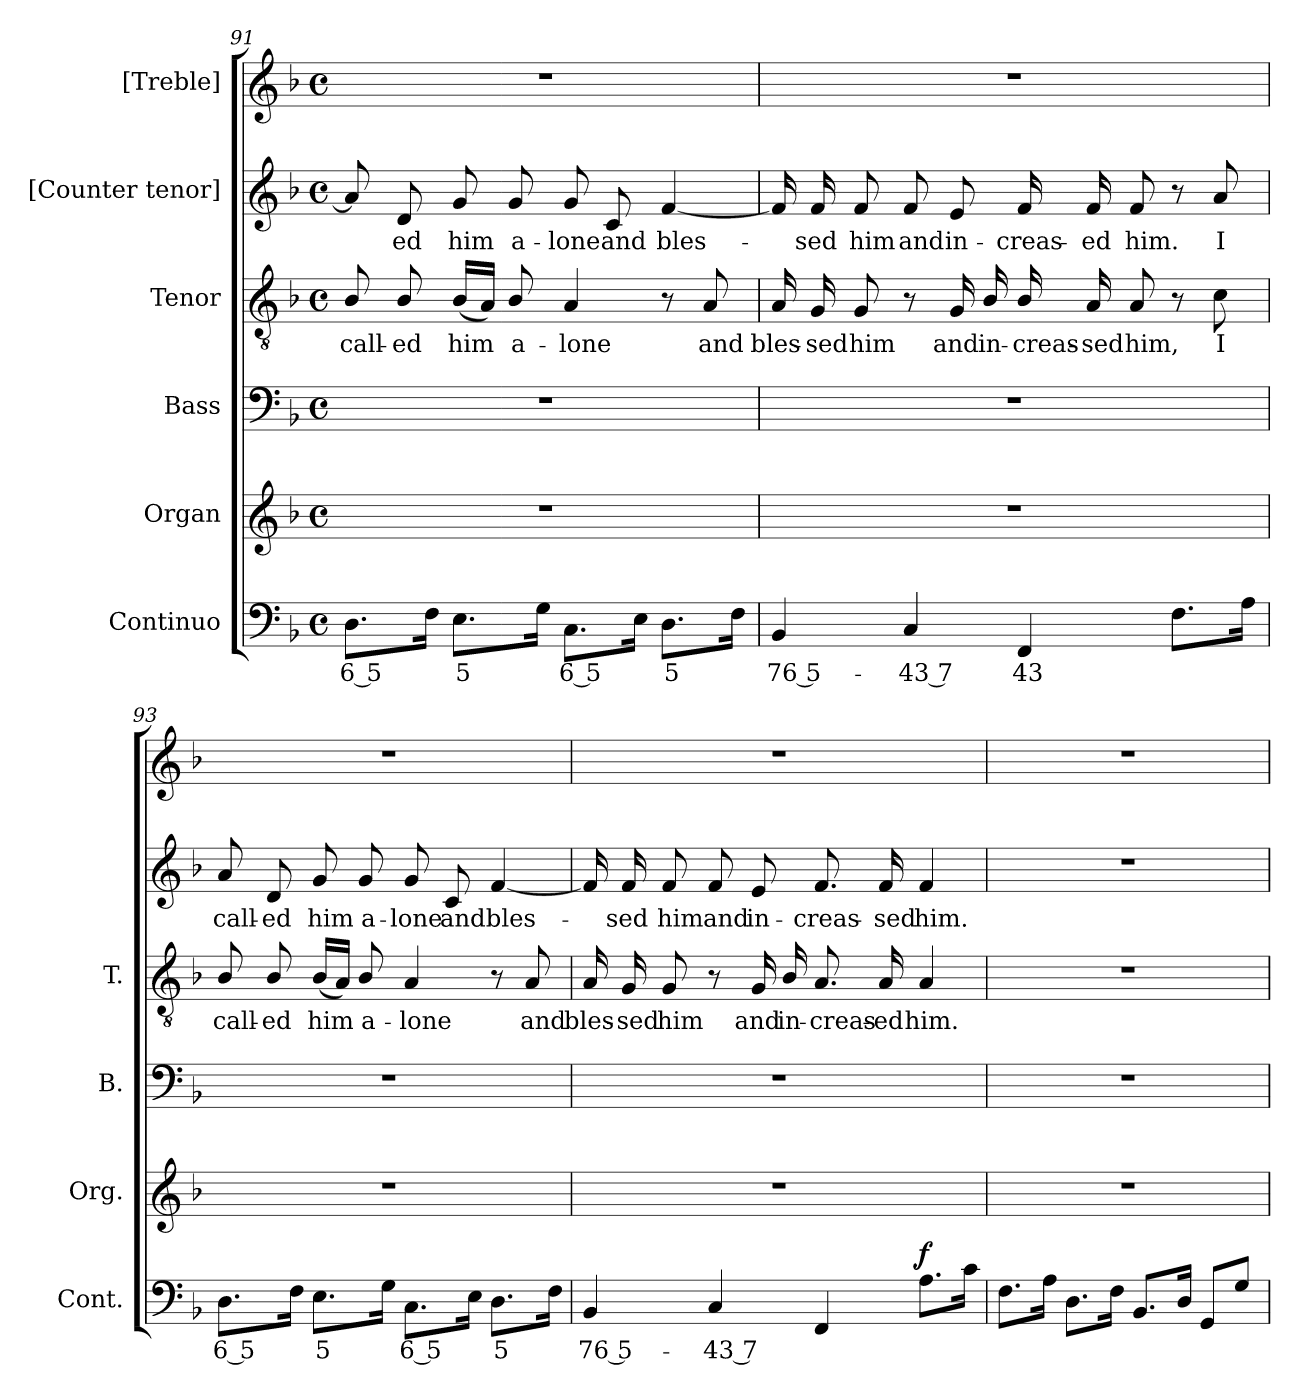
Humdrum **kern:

**kern	**text	**dynam	**kern	**kern	**kern	**text	**kern	**text	**kern
*part6	*part6	*part6	*part5	*part4	*part3	*part3	*part2	*part2	*part1
*staff6	*staff6	*staff6	*staff5	*staff4	*staff3	*staff3	*staff2	*staff2	*staff1
*I"Continuo	*	*	*I"Organ	*I"Bass	*I"Tenor	*	*I"[Counter tenor]	*	*I"[Treble]
*I'Cont.	*	*	*I'Org.	*I'B.	*I'T.	*	*	*	*
*clefF4	*	*	*clefG2	*clefF4	*clefGv2	*	*clefG2	*	*clefG2
*	*	*	*	*	*ITrd7c12	*	*	*	*
*k[b-]	*	*	*k[b-]	*k[b-]	*k[b-]	*	*k[b-]	*	*k[b-]
*F:	*	*	*F:	*F:	*F:	*	*F:	*	*F:
*M4/4	*	*	*M4/4	*M4/4	*M4/4	*	*M4/4	*	*M4/4
*met(c)	*	*	*met(c)	*met(c)	*met(c)	*	*met(c)	*	*met(c)
=91	=91	=91	=91	=91	=91	=91	=91	=91	=91
!	!LO:LY:b:color=#000000	!	!	!	!	!	!	!	!
!	!	!	!	!	!	!LO:LY:b:color=#000000	!	!	!
8.Di\L	6 5	.	1r	1r	8BB-i/	call-	8ai/]	.	1r
!	!	!	!	!	!	!LO:LY:b:color=#000000	!	!	!
!	!	!	!	!	!	!	!	!LO:LY:b:color=#000000	!
.	.	.	.	.	8BB-i/	-ed	8di/	-ed	.
16Fi\Jk	.	.	.	.	.	.	.	.	.
!	!LO:LY:b:color=#000000	!	!	!	!	!	!	!	!
!	!	!	!	!	!	!LO:LY:b:color=#000000	!	!	!
!	!	!	!	!	!	!	!	!LO:LY:b:color=#000000	!
8.Ei\L	5	.	.	.	(16BB-i/LL	him	8gi/	him	.
.	.	.	.	.	16AAi/JJ)	.	.	.	.
!	!	!	!	!	!	!LO:LY:b:color=#000000	!	!	!
!	!	!	!	!	!	!	!	!LO:LY:b:color=#000000	!
.	.	.	.	.	8BB-i/	a-	8gi/	a-	.
16Gi\Jk	.	.	.	.	.	.	.	.	.
!	!LO:LY:b:color=#000000	!	!	!	!	!	!	!	!
!	!	!	!	!	!	!LO:LY:b:color=#000000	!	!	!
!	!	!	!	!	!	!	!	!LO:LY:b:color=#000000	!
8.Ci\L	6 5	.	.	.	4AAi/	-lone	8gi/	-lone	.
!	!	!	!	!	!	!	!	!LO:LY:b:color=#000000	!
.	.	.	.	.	.	.	8ci/	and	.
16Ei\Jk	.	.	.	.	.	.	.	.	.
!	!LO:LY:b:color=#000000	!	!	!	!	!	!	!	!
!	!	!	!	!	!	!	!	!LO:LY:b:color=#000000	!
8.Di\L	5	.	.	.	8r	.	[4fi/	bles-	.
!	!	!	!	!	!	!LO:LY:b:color=#000000	!	!	!
.	.	.	.	.	8AAi/	and	.	.	.
16Fi\Jk	.	.	.	.	.	.	.	.	.
!!LO:LB:g=z
=92	=92	=92	=92	=92	=92	=92	=92	=92	=92
!	!LO:LY:b:color=#000000	!	!	!	!	!	!	!	!
!	!	!	!	!	!	!LO:LY:b:color=#000000	!	!	!
4BB-i/	76 5--	.	1r	1r	16AAi/	bles-	16fi/]	.	1r
!	!	!	!	!	!	!LO:LY:b:color=#000000	!	!	!
!	!	!	!	!	!	!	!	!LO:LY:b:color=#000000	!
.	.	.	.	.	16GGi/	-sed	16fi/	-sed	.
!	!	!	!	!	!	!LO:LY:b:color=#000000	!	!	!
!	!	!	!	!	!	!	!	!LO:LY:b:color=#000000	!
.	.	.	.	.	8GGi/	him	8fi/	him	.
!	!LO:LY:b:color=#000000	!	!	!	!	!	!	!	!
!	!	!	!	!	!	!	!	!LO:LY:b:color=#000000	!
4Ci/	43 7	.	.	.	8r	.	8fi/	and	.
!	!	!	!	!	!	!LO:LY:b:color=#000000	!	!	!
!	!	!	!	!	!	!	!	!LO:LY:b:color=#000000	!
.	.	.	.	.	16GGi/	and	8ei/	in-	.
!	!	!	!	!	!	!LO:LY:b:color=#000000	!	!	!
.	.	.	.	.	16BB-i/	in-	.	.	.
!	!LO:LY:b:color=#000000	!	!	!	!	!	!	!	!
!	!	!	!	!	!	!LO:LY:b:color=#000000	!	!	!
!	!	!	!	!	!	!	!	!LO:LY:b:color=#000000	!
4FFi/	43	.	.	.	16BB-i/	-creas-	16fi/	-creas-	.
!	!	!	!	!	!	!LO:LY:b:color=#000000	!	!	!
!	!	!	!	!	!	!	!	!LO:LY:b:color=#000000	!
.	.	.	.	.	16AAi/	-sed	16fi/	-ed	.
!	!	!	!	!	!	!LO:LY:b:color=#000000	!	!	!
!	!	!	!	!	!	!	!	!LO:LY:b:color=#000000	!
.	.	.	.	.	8AAi/	him,	8fi/	him.	.
8.Fi\L	.	.	.	.	8r	.	8r	.	.
!	!	!	!	!	!	!LO:LY:b:color=#000000	!	!	!
!	!	!	!	!	!	!	!	!LO:LY:b:color=#000000	!
.	.	.	.	.	8Ci\	I	8ai/	I	.
16Ai\Jk	.	.	.	.	.	.	.	.	.
=93	=93	=93	=93	=93	=93	=93	=93	=93	=93
!	!LO:LY:b:color=#000000	!	!	!	!	!	!	!	!
!	!	!	!	!	!	!LO:LY:b:color=#000000	!	!	!
!	!	!	!	!	!	!	!	!LO:LY:b:color=#000000	!
8.Di\L	6 5	.	1r	1r	8BB-i/	call-	8ai/	call-	1r
!	!	!	!	!	!	!LO:LY:b:color=#000000	!	!	!
!	!	!	!	!	!	!	!	!LO:LY:b:color=#000000	!
.	.	.	.	.	8BB-i/	-ed	8di/	-ed	.
16Fi\Jk	.	.	.	.	.	.	.	.	.
!	!LO:LY:b:color=#000000	!	!	!	!	!	!	!	!
!	!	!	!	!	!	!LO:LY:b:color=#000000	!	!	!
!	!	!	!	!	!	!	!	!LO:LY:b:color=#000000	!
8.Ei\L	5	.	.	.	(16BB-i/LL	him	8gi/	him	.
.	.	.	.	.	16AAi/JJ)	.	.	.	.
!	!	!	!	!	!	!LO:LY:b:color=#000000	!	!	!
!	!	!	!	!	!	!	!	!LO:LY:b:color=#000000	!
.	.	.	.	.	8BB-i/	a-	8gi/	a-	.
16Gi\Jk	.	.	.	.	.	.	.	.	.
!	!LO:LY:b:color=#000000	!	!	!	!	!	!	!	!
!	!	!	!	!	!	!LO:LY:b:color=#000000	!	!	!
!	!	!	!	!	!	!	!	!LO:LY:b:color=#000000	!
8.Ci\L	6 5	.	.	.	4AAi/	-lone	8gi/	-lone	.
!	!	!	!	!	!	!	!	!LO:LY:b:color=#000000	!
.	.	.	.	.	.	.	8ci/	and	.
16Ei\Jk	.	.	.	.	.	.	.	.	.
!	!LO:LY:b:color=#000000	!	!	!	!	!	!	!	!
!	!	!	!	!	!	!	!	!LO:LY:b:color=#000000	!
8.Di\L	5	.	.	.	8r	.	[4fi/	bles-	.
!	!	!	!	!	!	!LO:LY:b:color=#000000	!	!	!
.	.	.	.	.	8AAi/	and	.	.	.
16Fi\Jk	.	.	.	.	.	.	.	.	.
!!LO:LB:g=z
=94	=94	=94	=94	=94	=94	=94	=94	=94	=94
!	!LO:LY:b:color=#000000	!	!	!	!	!	!	!	!
!	!	!	!	!	!	!LO:LY:b:color=#000000	!	!	!
4BB-i/	76 5--	.	1r	1r	16AAi/	bles-	16fi/]	.	1r
!	!	!	!	!	!	!LO:LY:b:color=#000000	!	!	!
!	!	!	!	!	!	!	!	!LO:LY:b:color=#000000	!
.	.	.	.	.	16GGi/	-sed	16fi/	-sed	.
!	!	!	!	!	!	!LO:LY:b:color=#000000	!	!	!
!	!	!	!	!	!	!	!	!LO:LY:b:color=#000000	!
.	.	.	.	.	8GGi/	him	8fi/	him	.
!	!LO:LY:b:color=#000000	!	!	!	!	!	!	!	!
!	!	!	!	!	!	!	!	!LO:LY:b:color=#000000	!
4Ci/	43 7	.	.	.	8r	.	8fi/	and	.
!	!	!	!	!	!	!LO:LY:b:color=#000000	!	!	!
!	!	!	!	!	!	!	!	!LO:LY:b:color=#000000	!
.	.	.	.	.	16GGi/	and	8ei/	in-	.
!	!	!	!	!	!	!LO:LY:b:color=#000000	!	!	!
.	.	.	.	.	16BB-i/	in-	.	.	.
!	!	!	!	!	!	!LO:LY:b:color=#000000	!	!	!
!	!	!	!	!	!	!	!	!LO:LY:b:color=#000000	!
4FFi/	.	.	.	.	8.AAi/	-creas-	8.fi/	-creas-	.
!	!	!	!	!	!	!LO:LY:b:color=#000000	!	!	!
!	!	!	!	!	!	!	!	!LO:LY:b:color=#000000	!
.	.	.	.	.	16AAi/	-ed	16fi/	-sed	.
!	!	!	!	!	!	!LO:LY:b:color=#000000	!	!	!
!	!	!	!	!	!	!	!	!LO:LY:b:color=#000000	!
8.Ai\L	.	f	.	.	4AAi/	him.	4fi/	him.	.
16ci\Jk	.	.	.	.	.	.	.	.	.
=95	=95	=95	=95	=95	=95	=95	=95	=95	=95
8.Fi\L	.	.	1r	1r	1r	.	1r	.	1r
16Ai\Jk	.	.	.	.	.	.	.	.	.
8.Di\L	.	.	.	.	.	.	.	.	.
16Fi\Jk	.	.	.	.	.	.	.	.	.
8.BB-i/L	.	.	.	.	.	.	.	.	.
16Di/Jk	.	.	.	.	.	.	.	.	.
8GGi/L	.	.	.	.	.	.	.	.	.
8Gi/J	.	.	.	.	.	.	.	.	.
=	=	=	=	=	=	=	=	=	=
*-	*-	*-	*-	*-	*-	*-	*-	*-	*-
